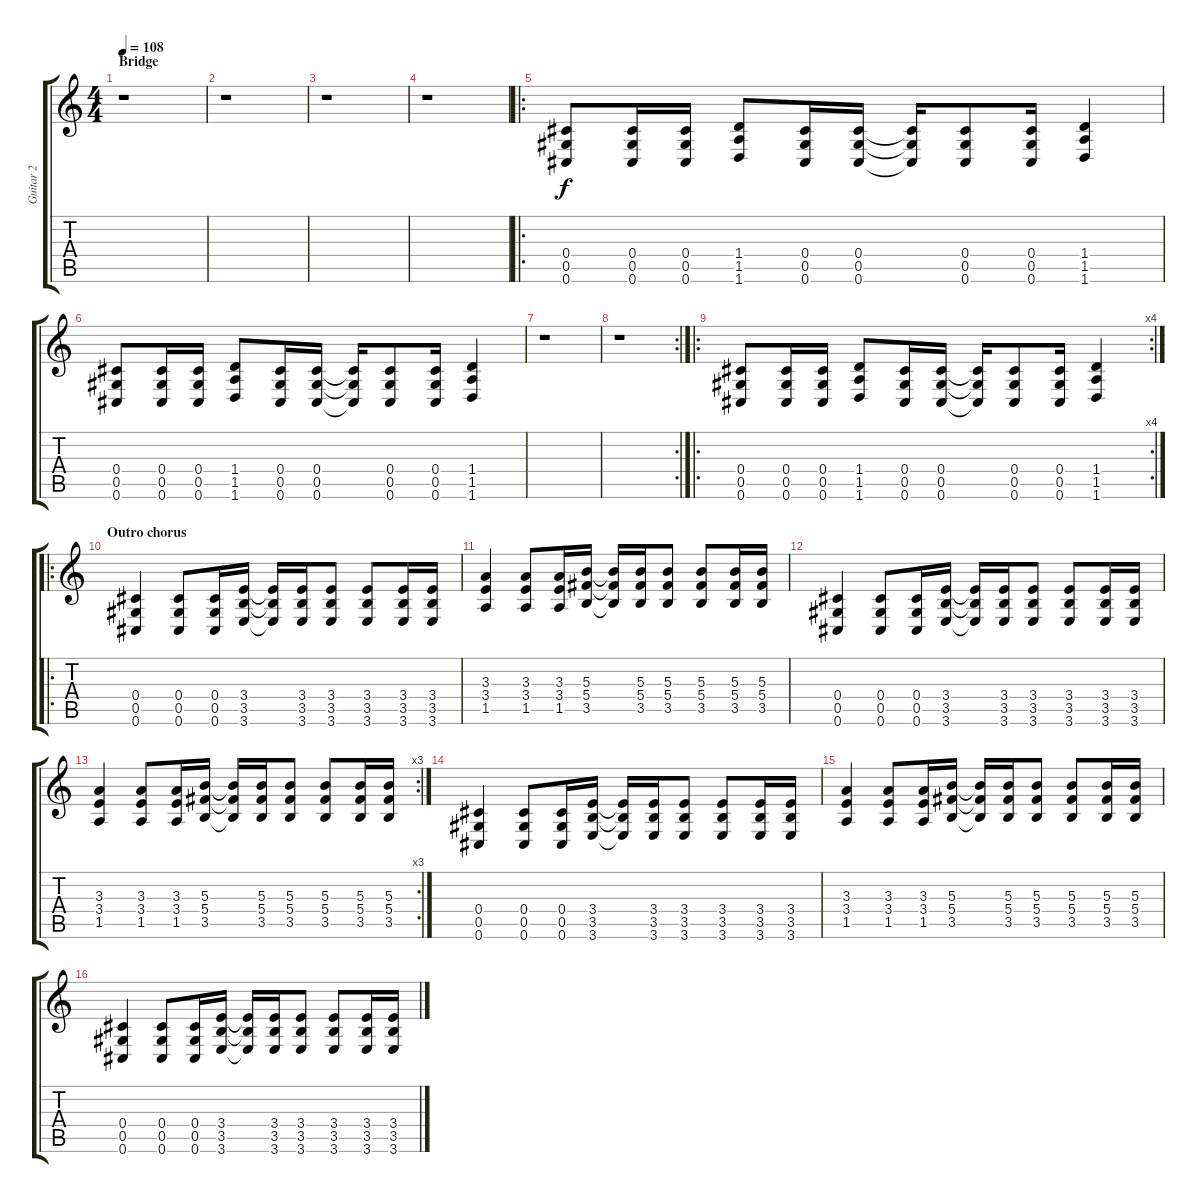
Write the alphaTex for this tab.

\track ("Guitar 2" "Guitar 2") {instrument distortionguitar}
\staff {score tabs}
\tuning (Eb4 Bb3 Gb3 Db3 Ab2 Db2) {hide}
\ts (4 4)
\section ("" "Bridge")
\tempo 108
\clef g2
\ks c
r.1{dy f} |
r.1 |
r.1 |
r.1 |
\ro
(0.4 0.5 0.6).8 (0.4 0.5 0.6).16 (0.4 0.5 0.6).16 (1.4 1.5 1.6).8 (0.4 0.5 0.6).16 (0.4 0.5 0.6).16 (0.4{t} 0.5{t} 0.6{t}).16 (0.4 0.5 0.6).8 (0.4 0.5 0.6).16 (1.4 1.5 1.6).4 |
(0.4 0.5 0.6).8 (0.4 0.5 0.6).16 (0.4 0.5 0.6).16 (1.4 1.5 1.6).8 (0.4 0.5 0.6).16 (0.4 0.5 0.6).16 (0.4{t} 0.5{t} 0.6{t}).16 (0.4 0.5 0.6).8 (0.4 0.5 0.6).16 (1.4 1.5 1.6).4 |
r.1 |
\rc 2
r.1 |
\ro
\rc 4
(0.4 0.5 0.6).8 (0.4 0.5 0.6).16 (0.4 0.5 0.6).16 (1.4 1.5 1.6).8 (0.4 0.5 0.6).16 (0.4 0.5 0.6).16 (0.4{t} 0.5{t} 0.6{t}).16 (0.4 0.5 0.6).8 (0.4 0.5 0.6).16 (1.4 1.5 1.6).4 |
\ro
\section ("" "Outro chorus")
(0.4 0.5 0.6).4 (0.4 0.5 0.6).8 (0.4 0.5 0.6).16 (3.4 3.5 3.6).16 (3.4{t} 3.5{t} 3.6{t}).16 (3.4 3.5 3.6).16 (3.4 3.5 3.6).8 (3.4 3.5 3.6).8 (3.4 3.5 3.6).16 (3.4 3.5 3.6).16 |
(3.3 3.4 1.5).4 (3.3 3.4 1.5).8 (3.3 3.4 1.5).16 (5.3 5.4 3.5).16 (5.3{t} 5.4{t} 3.5{t}).16 (5.3 5.4 3.5).16 (5.3 5.4 3.5).8 (5.3 5.4 3.5).8 (5.3 5.4 3.5).16 (5.3 5.4 3.5).16 |
(0.4 0.5 0.6).4 (0.4 0.5 0.6).8 (0.4 0.5 0.6).16 (3.4 3.5 3.6).16 (3.4{t} 3.5{t} 3.6{t}).16 (3.4 3.5 3.6).16 (3.4 3.5 3.6).8 (3.4 3.5 3.6).8 (3.4 3.5 3.6).16 (3.4 3.5 3.6).16 |
\rc 3
(3.3 3.4 1.5).4 (3.3 3.4 1.5).8 (3.3 3.4 1.5).16 (5.3 5.4 3.5).16 (5.3{t} 5.4{t} 3.5{t}).16 (5.3 5.4 3.5).16 (5.3 5.4 3.5).8 (5.3 5.4 3.5).8 (5.3 5.4 3.5).16 (5.3 5.4 3.5).16 |
(0.4 0.5 0.6).4 (0.4 0.5 0.6).8 (0.4 0.5 0.6).16 (3.4 3.5 3.6).16 (3.4{t} 3.5{t} 3.6{t}).16 (3.4 3.5 3.6).16 (3.4 3.5 3.6).8 (3.4 3.5 3.6).8 (3.4 3.5 3.6).16 (3.4 3.5 3.6).16 |
(3.3 3.4 1.5).4 (3.3 3.4 1.5).8 (3.3 3.4 1.5).16 (5.3 5.4 3.5).16 (5.3{t} 5.4{t} 3.5{t}).16 (5.3 5.4 3.5).16 (5.3 5.4 3.5).8 (5.3 5.4 3.5).8 (5.3 5.4 3.5).16 (5.3 5.4 3.5).16 |
(0.4 0.5 0.6).4 (0.4 0.5 0.6).8 (0.4 0.5 0.6).16 (3.4 3.5 3.6).16 (3.4{t} 3.5{t} 3.6{t}).16 (3.4 3.5 3.6).16 (3.4 3.5 3.6).8 (3.4 3.5 3.6).8 (3.4 3.5 3.6).16 (3.4 3.5 3.6).16
